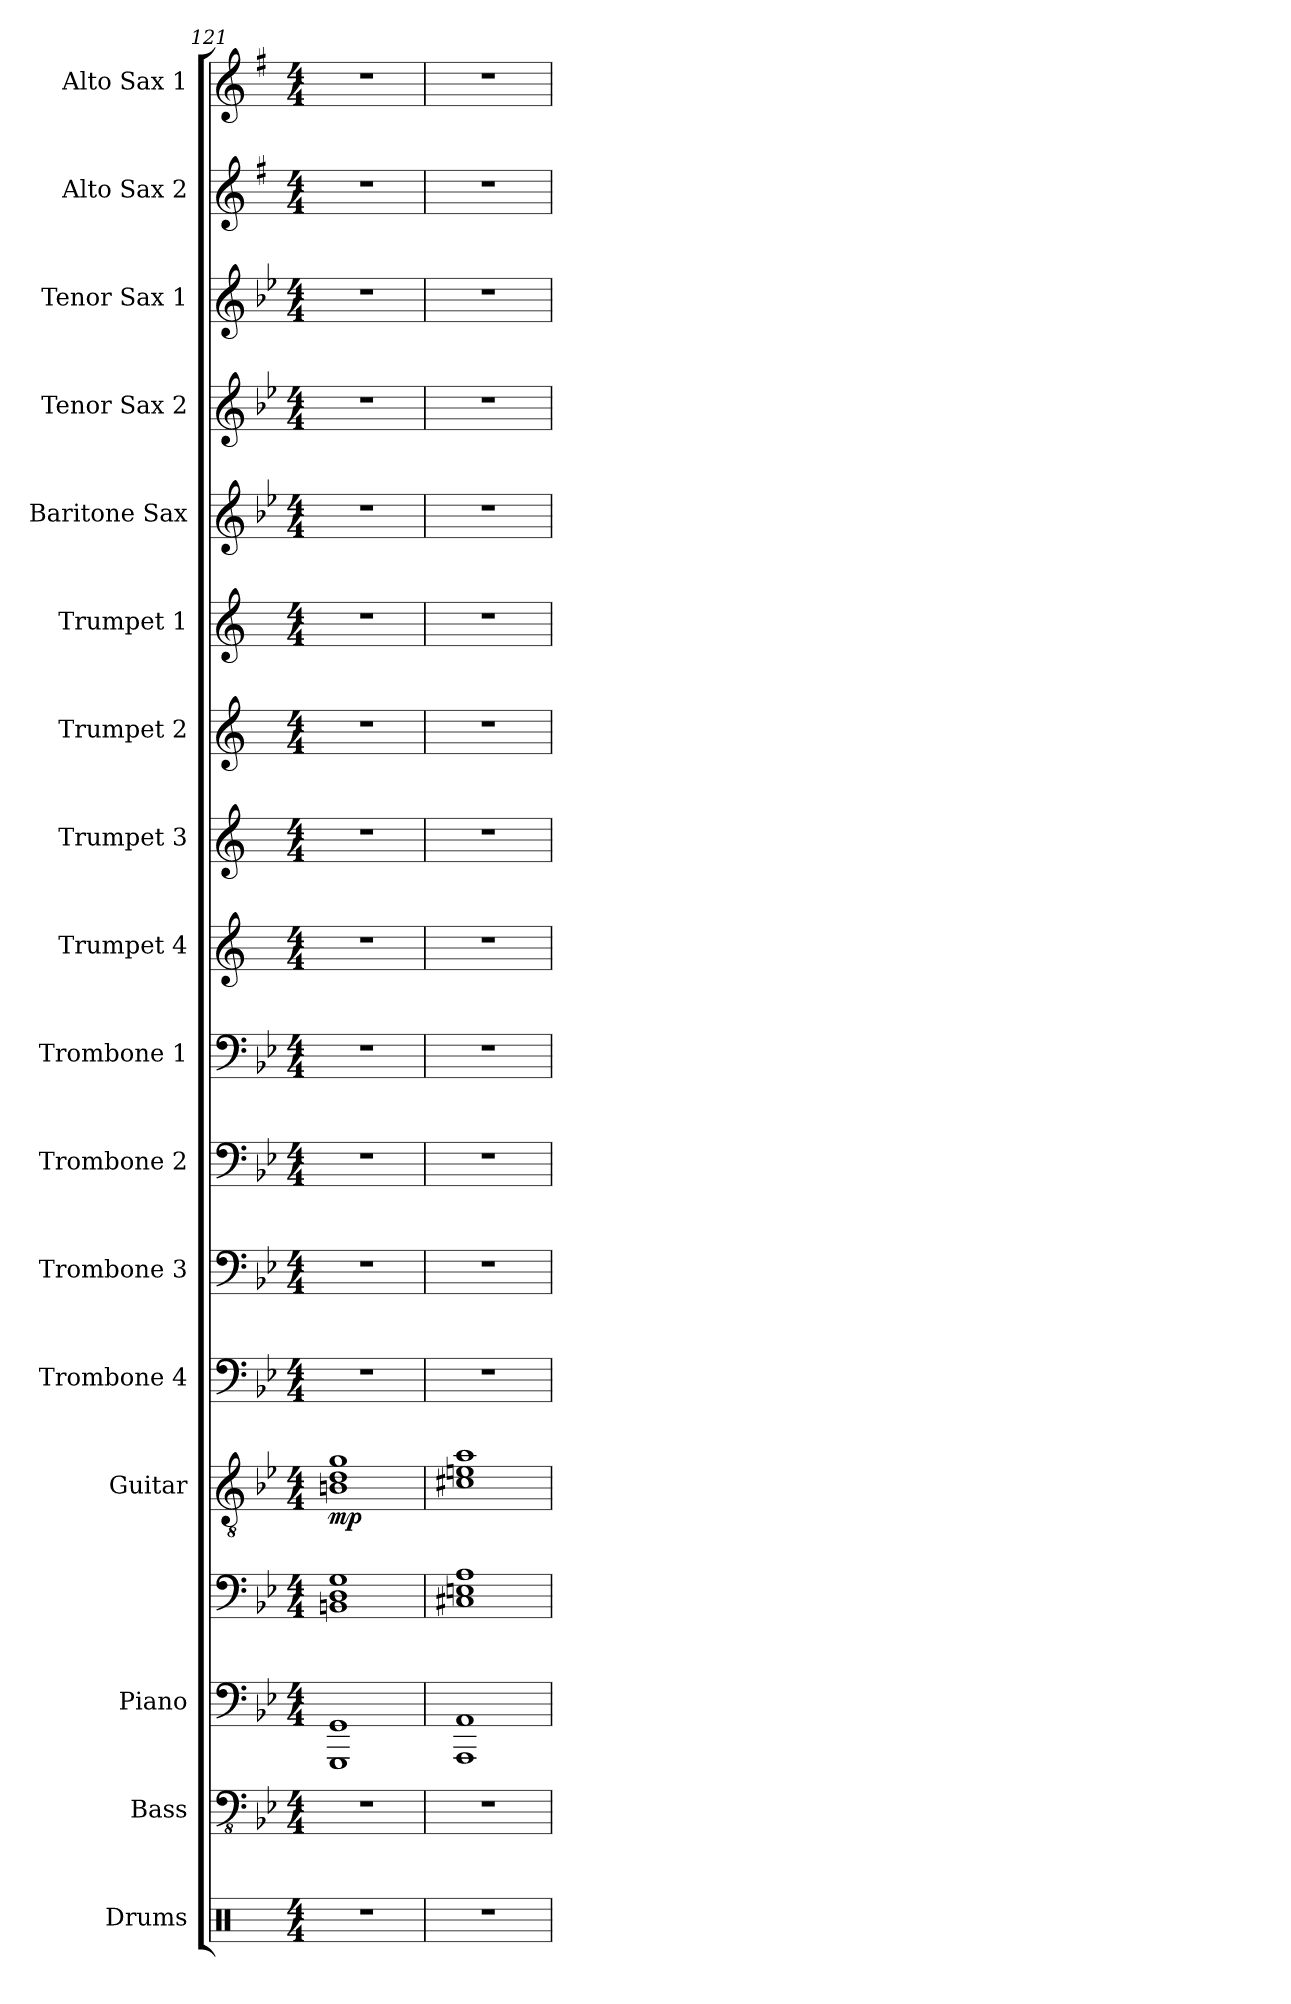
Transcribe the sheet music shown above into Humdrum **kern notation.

**kern	**kern	**kern	**kern	**dynam	**kern	**dynam	**kern	**kern	**kern	**kern	**kern	**kern	**kern	**kern	**kern	**kern	**kern	**kern	**kern
*part17	*part16	*part15	*part15	*part15	*part14	*part14	*part13	*part12	*part11	*part10	*part9	*part8	*part7	*part6	*part5	*part4	*part3	*part2	*part1
*staff18	*staff17	*staff16	*staff15	*staff15/16	*staff14	*staff14	*staff13	*staff12	*staff11	*staff10	*staff9	*staff8	*staff7	*staff6	*staff5	*staff4	*staff3	*staff2	*staff1
*I"Drums	*I"Bass	*I"Piano	*	*	*I"Guitar	*	*I"Trombone 4	*I"Trombone 3	*I"Trombone 2	*I"Trombone 1	*I"Trumpet 4	*I"Trumpet 3	*I"Trumpet 2	*I"Trumpet 1	*I"Baritone Sax	*I"Tenor Sax 2	*I"Tenor Sax 1	*I"Alto Sax 2	*I"Alto Sax 1
*I'Drums	*I'Bass	*I'Piano	*	*	*I'Gtr.	*	*I'Tbn. 4	*I'Tbn. 3	*I'Tbn. 2	*I'Tbn. 1	*I'Tpt. 4	*I'Tpt. 3	*I'Tpt. 2	*I'Tpt. 1	*I'Bari	*I'Tenor 2	*I'Tenor 1	*I'Alto 2	*I'Alto 1
*clefX	*clefFv4	*clefF4	*clefF4	*	*clefGv2	*	*clefF4	*clefF4	*clefF4	*clefF4	*clefG2	*clefG2	*clefG2	*clefG2	*clefG2	*clefG2	*clefG2	*clefG2	*clefG2
*	*	*	*	*	*	*	*	*	*	*	*ITrd1c2	*ITrd1c2	*ITrd1c2	*ITrd1c2	*ITrd12c21	*ITrd8c14	*ITrd8c14	*ITrd5c9	*ITrd5c9
*k[]	*k[b-e-]	*k[b-e-]	*k[b-e-]	*	*k[b-e-]	*	*k[b-e-]	*k[b-e-]	*k[b-e-]	*k[b-e-]	*k[b-e-]	*k[b-e-]	*k[b-e-]	*k[b-e-]	*k[b-e-]	*k[b-e-]	*k[b-e-]	*k[b-e-]	*k[b-e-]
*M4/4	*M4/4	*M4/4	*M4/4	*	*M4/4	*	*M4/4	*M4/4	*M4/4	*M4/4	*M4/4	*M4/4	*M4/4	*M4/4	*M4/4	*M4/4	*M4/4	*M4/4	*M4/4
=121	=121	=121	=121	=121	=121	=121	=121	=121	=121	=121	=121	=121	=121	=121	=121	=121	=121	=121	=121
!	!	!	!	!LO:DY:b=2	!	!	!	!	!	!	!	!	!	!	!	!	!	!	!
!	!	!	!	!LO:DY:n=1:b	!	!LO:DY:b	!	!	!	!	!	!	!	!	!	!	!	!	!
1r	1r	1GGG 1GG	1BBn 1D 1G	mp mp	1Bn 1d 1g	mp	1r	1r	1r	1r	1r	1r	1r	1r	1r	1r	1r	1r	1r
=122	=122	=122	=122	=122	=122	=122	=122	=122	=122	=122	=122	=122	=122	=122	=122	=122	=122	=122	=122
1r	1r	1AAA 1AA	1C#X 1En 1A	.	1c#X 1en 1a	.	1r	1r	1r	1r	1r	1r	1r	1r	1r	1r	1r	1r	1r
=	=	=	=	=	=	=	=	=	=	=	=	=	=	=	=	=	=	=	=
*-	*-	*-	*-	*-	*-	*-	*-	*-	*-	*-	*-	*-	*-	*-	*-	*-	*-	*-	*-
